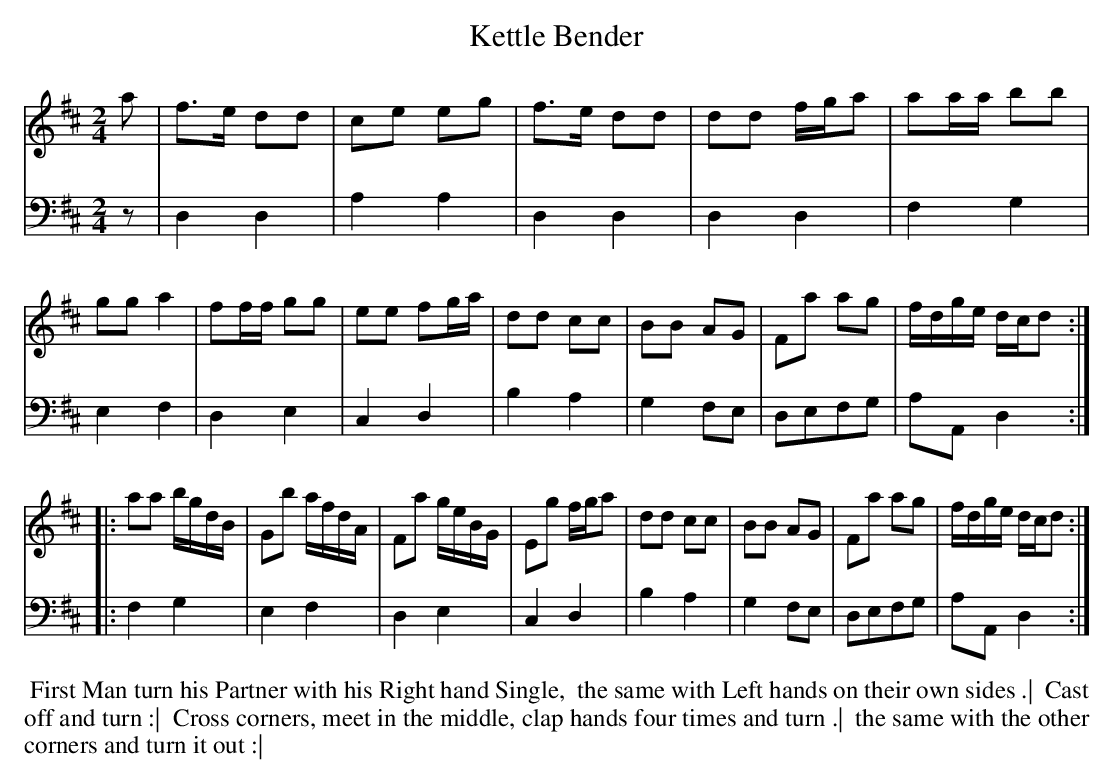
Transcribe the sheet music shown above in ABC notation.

X:1
T: Kettle Bender
M: 2/4
L: 1/16
K: D
V: 1
a2 |\
f3e  d2d2 | c2e2 e2g2 | f3e  d2d2 | d2d2 fga2 |\
a2aa b2b2 | g2g2 a4   | f2ff g2g2 | e2e2 f2ga |\
d2d2 c2c2 | B2B2 A2G2 | F2a2 a2g2 | fdge dcd2 :|
|:\
a2a2 bgdB | G2b2 afdA | F2a2 geBG | E2g2 fga2 |\
d2d2 c2c2 | B2B2 A2G2 | F2a2 a2g2 | fdge dcd2 :|
V: 2 clef=bass middle=d
z2 |\
d4d4 | a4a4 | d4d4 | d4d4 |\
f4g4 | e4f4 | d4e4 | c4d4 |\
b4a4 | g4f2e2 | d2e2f2g2 | a2A2d4 :|
|:\
f4g4 | e4f4 | d4e4 | c4d4 |\
b4a4 | g4f2e2 | d2e2f2g2 | a2A2d4 :|
